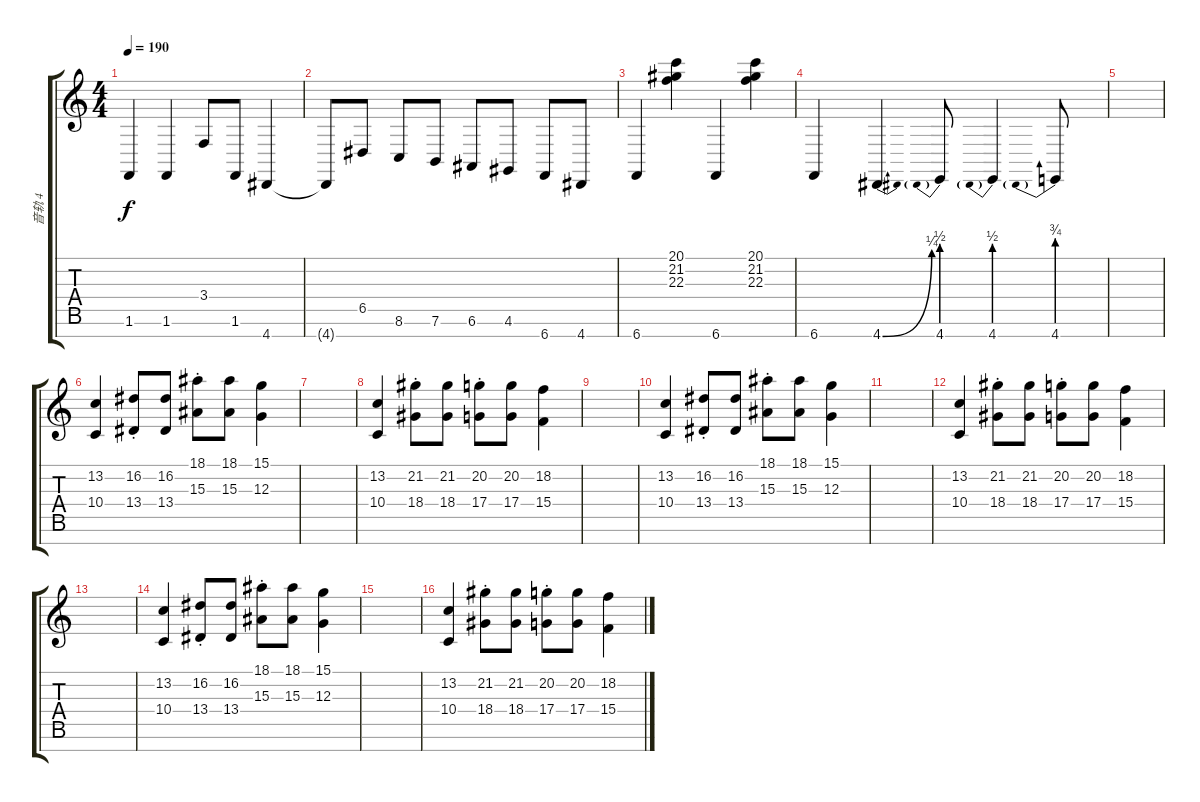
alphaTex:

\track ("音轨 4" "音轨 4") {instrument lead2sawtooth}
\staff {score tabs}
\tuning (E4 B3 G3 D3 A2 E2 B1) {hide}
\ts (4 4)
\tempo 190
\clef g2
\ks c
1.6.4{dy f} 1.6.4 3.4.8 1.6.8 4.7.4 |
4.7{t}.8 6.5.8 8.6.8 7.6.8 6.6.8 4.6.8 6.7.8 4.7.8 |
6.7.4 (20.1 21.2 22.3).4 6.7.4 (20.1 21.2 22.3).4 |
6.7.4 4.7{be (bend 0 0 60 1)}.4 4.7{be (prebend 0 2 60 2)}.8 4.7{be (prebend 0 2 60 2)}.4 4.7{be (prebend 0 3 60 3)}.8 |
|
(13.2 10.4).4 (16.2{st} 13.4{st}).8 (16.2 13.4).8 (18.1{st} 15.3{st}).8 (18.1 15.3).8 (15.1 12.3).4 |
|
(13.2 10.4).4 (21.2{st} 18.4{st}).8 (21.2 18.4).8 (20.2{st} 17.4{st}).8 (20.2 17.4).8 (18.2 15.4).4 |
|
(13.2 10.4).4 (16.2{st} 13.4{st}).8 (16.2 13.4).8 (18.1{st} 15.3{st}).8 (18.1 15.3).8 (15.1 12.3).4 |
|
(13.2 10.4).4 (21.2{st} 18.4{st}).8 (21.2 18.4).8 (20.2{st} 17.4{st}).8 (20.2 17.4).8 (18.2 15.4).4 |
|
(13.2 10.4).4 (16.2{st} 13.4{st}).8 (16.2 13.4).8 (18.1{st} 15.3{st}).8 (18.1 15.3).8 (15.1 12.3).4 |
|
(13.2 10.4).4 (21.2{st} 18.4{st}).8 (21.2 18.4).8 (20.2{st} 17.4{st}).8 (20.2 17.4).8 (18.2 15.4).4
